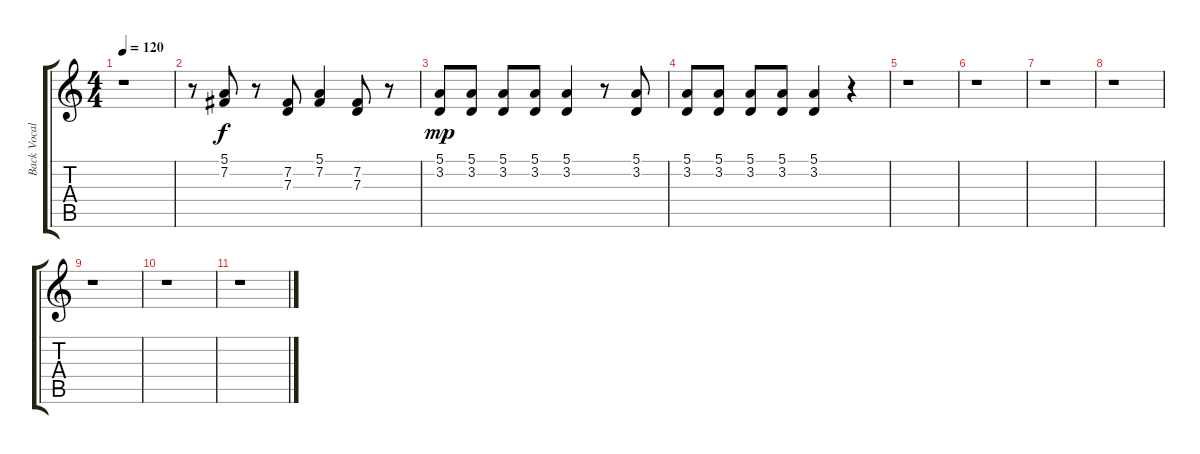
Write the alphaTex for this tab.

\track ("Back Vocals" "Back Vocal") {instrument choiraahs}
\staff {score tabs}
\tuning (E4 B3 G3 D3 A2 E2) {hide}
\ts (4 4)
\tempo 120
\clef g2
\ks c
r.1{dy mp} |
r.8 (5.1 7.2).8{dy f} r.8 (7.2 7.3).8 (5.1 7.2).4 (7.2 7.3).8 r.8 |
(5.1 3.2).8{dy mp} (5.1 3.2).8 (5.1 3.2).8 (5.1 3.2).8 (5.1 3.2).4 r.8 (5.1 3.2).8 |
(5.1 3.2).8 (5.1 3.2).8 (5.1 3.2).8 (5.1 3.2).8 (5.1 3.2).4 r.4 |
r.1 |
r.1 |
r.1 |
r.1 |
r.1 |
r.1 |
r.1
